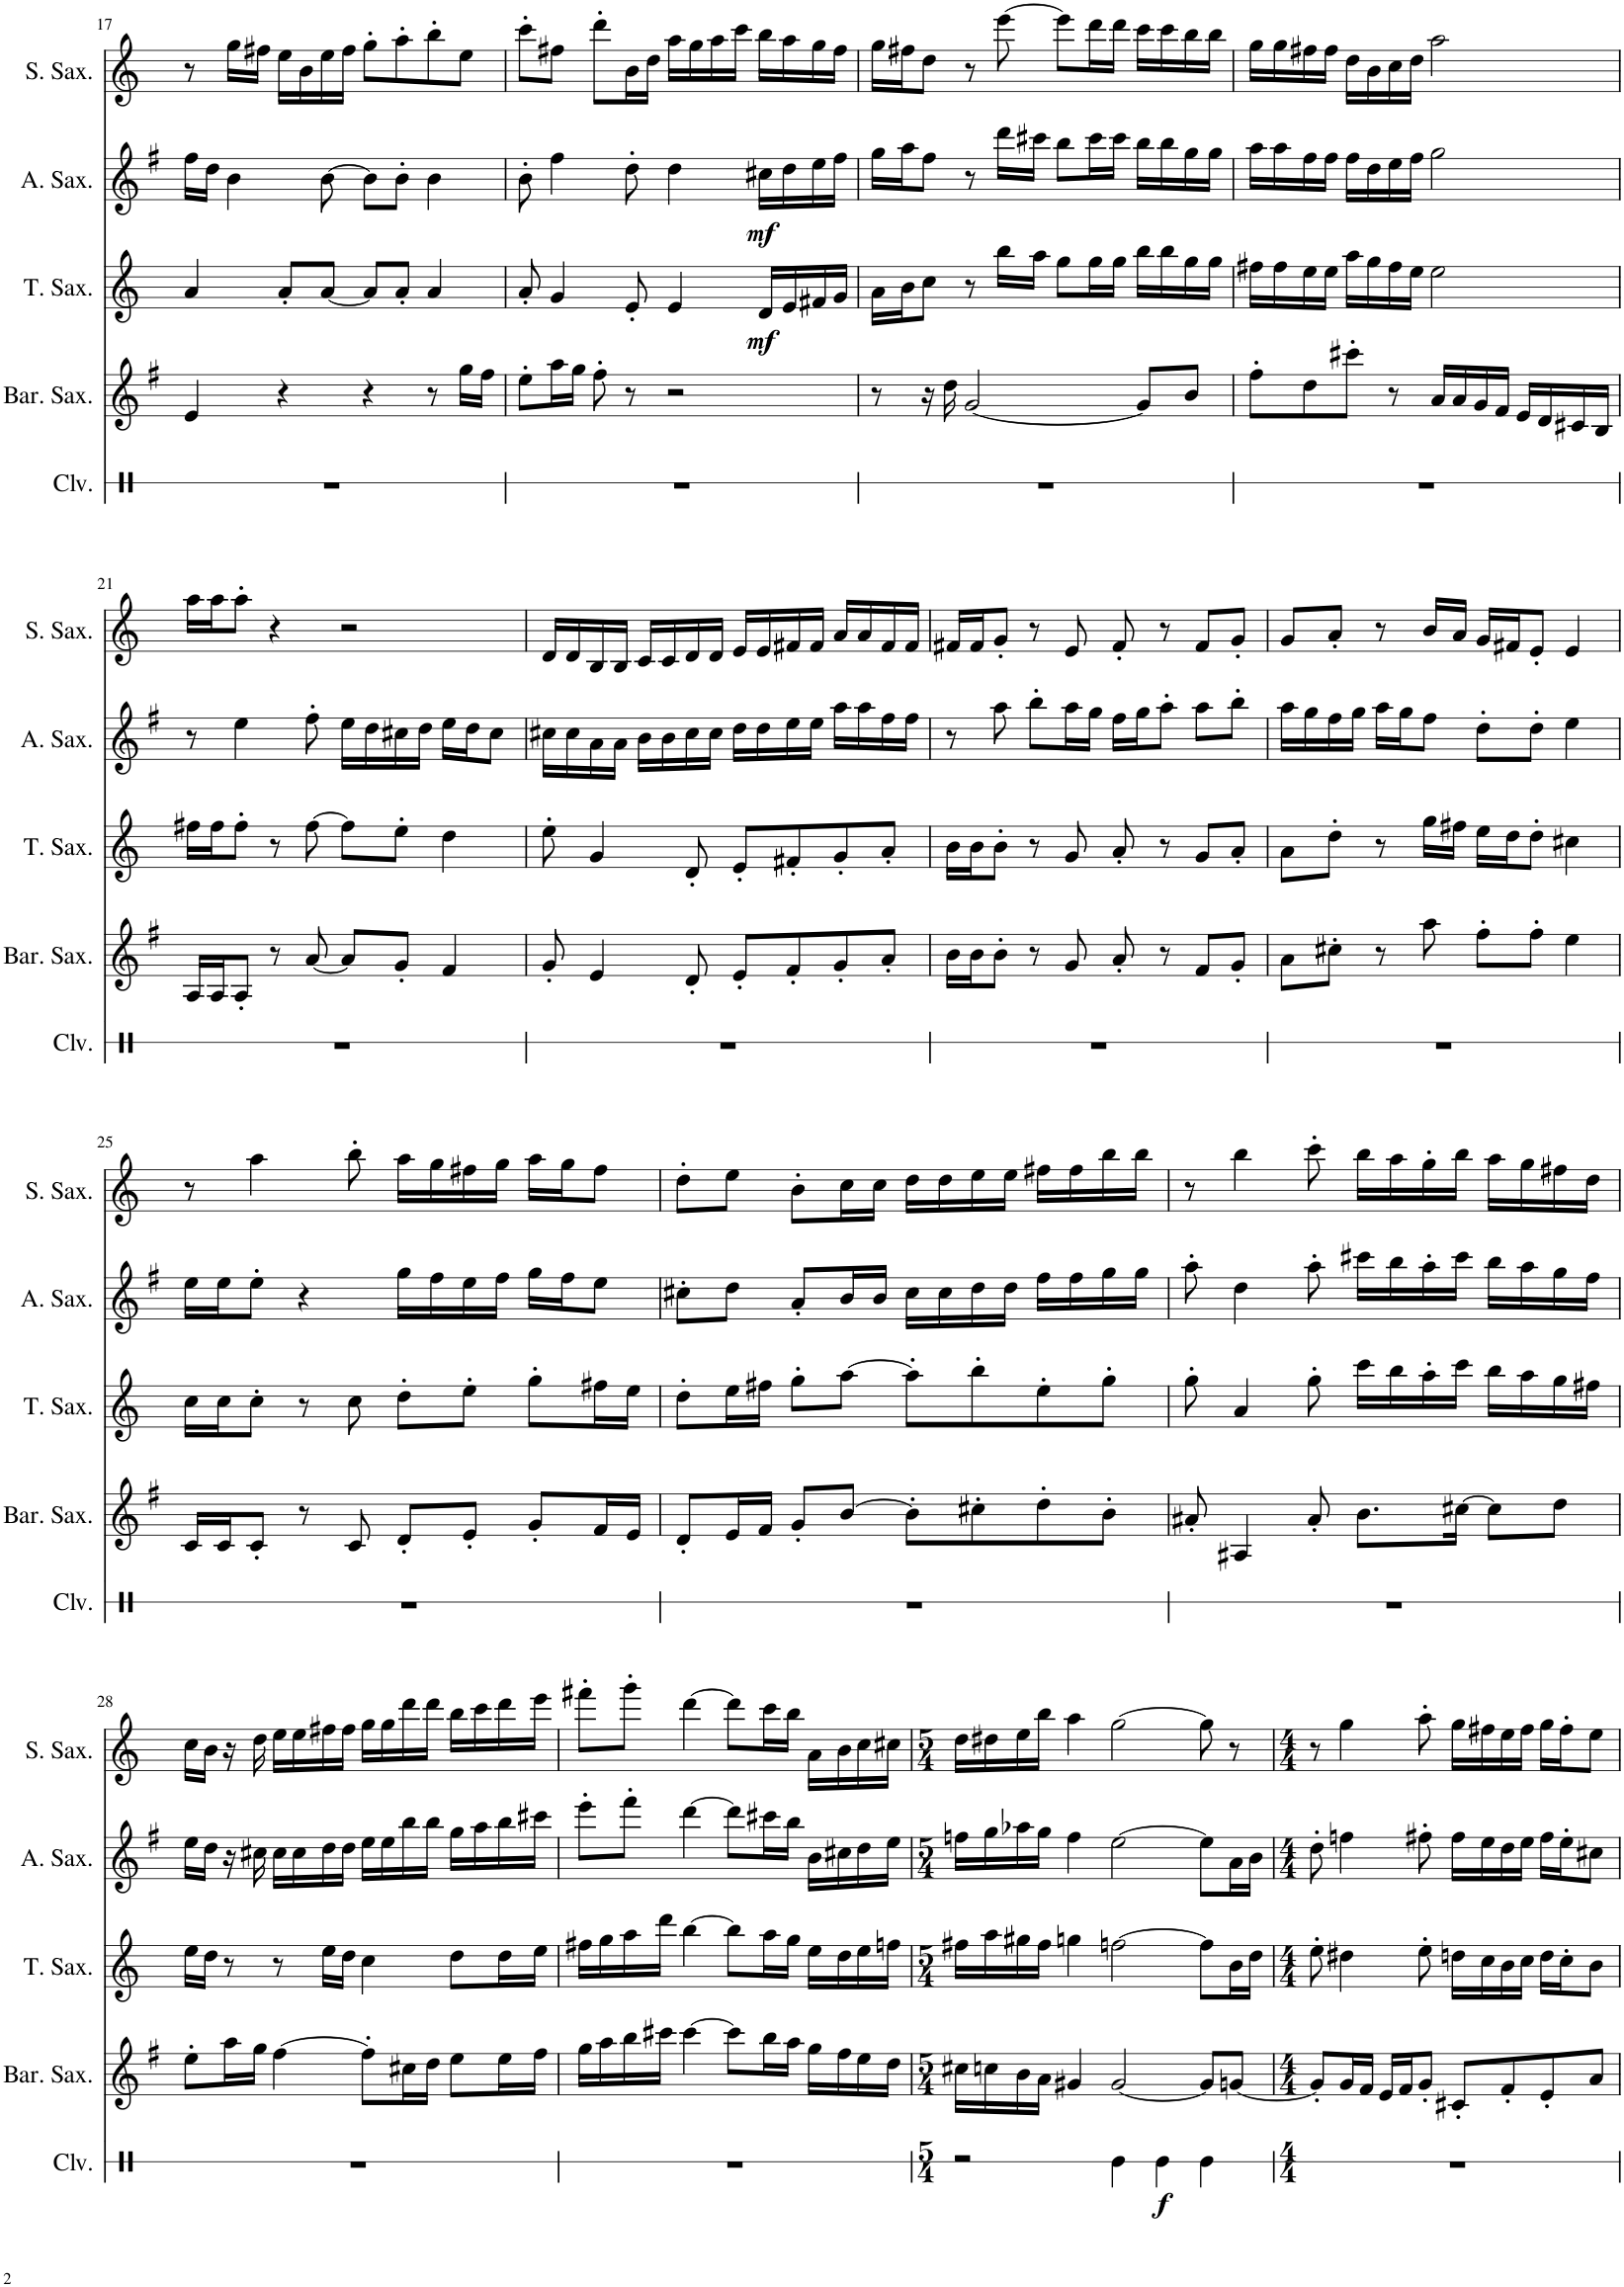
**kern	**dynam	**kern	**kern	**dynam	**kern	**dynam	**kern
*part5	*part5	*part4	*part3	*part3	*part2	*part2	*part1
*staff5	*staff5	*staff4	*staff3	*staff3	*staff2	*staff2	*staff1
*I"クラベス	*	*I"バリトンサックス	*I"テナーサックス	*	*I"アルトサックス	*	*I"ソプラノサックス
!!LO:PB:g=z
*clefX	*	*clefG2	*clefG2	*	*clefG2	*	*clefG2
*	*	*Trd12c21	*Trd8c14	*	*Trd5c9	*	*Trd1c2
*k[]	*	*k[f#]	*k[]	*	*k[f#]	*	*k[]
*M4/4	*	*M4/4	*M4/4	*	*M4/4	*	*M4/4
=17	=17	=17	=17	=17	=17	=17	=17
1r	.	4e/	4a/	.	16ff#\LL	.	8r
.	.	.	.	.	16dd\JJ	.	.
.	.	.	.	.	4b\	.	16gg\LL
.	.	.	.	.	.	.	16ff#X\JJ
.	.	4r	8a'/L	.	.	.	16ee\LL
.	.	.	.	.	.	.	16b\
.	.	.	[8a/J	.	[8b\	.	16ee\
.	.	.	.	.	.	.	16ff#\JJ
.	.	4r	8a/L]	.	8b\L]	.	8gg'\L
.	.	.	8a'/J	.	8b'\J	.	8aa'\
.	.	8r	4a/	.	4b\	.	8bb'\
.	.	16gg\LL	.	.	.	.	8ee\J
.	.	16ff#\JJ	.	.	.	.	.
=18	=18	=18	=18	=18	=18	=18	=18
1r	.	8ee'\L	8a'/	.	8b'\	.	8ccc'\L
.	.	16aa\L	4g/	.	4ff#\	.	8ff#X\J
.	.	16gg\JJ	.	.	.	.	.
.	.	8ff#'\	.	.	.	.	8ddd'\L
.	.	8r	8e'/	.	8dd'\	.	16b\L
.	.	.	.	.	.	.	16dd\JJ
.	.	2r	4e/	.	4dd\	.	16aa\LL
.	.	.	.	.	.	.	16gg\
.	.	.	.	.	.	.	16aa\
.	.	.	.	.	.	.	16ccc\JJ
!	!	!	!	!LO:DY:b	!	!LO:DY:b	!
.	.	.	16d/LL	mf	16cc#X\LL	mf	16bb\LL
.	.	.	16e/	.	16dd\	.	16aa\
.	.	.	16f#X/	.	16ee\	.	16gg\
.	.	.	16g/JJ	.	16ff#\JJ	.	16ff#\JJ
=19	=19	=19	=19	=19	=19	=19	=19
1r	.	8r	16a\LL	.	16gg\LL	.	16gg\LL
.	.	.	16b\J	.	16aa\J	.	16ff#X\J
.	.	16r	8cc\J	.	8ff#\J	.	8dd\J
.	.	16dd\	.	.	.	.	.
.	.	[2g/	8r	.	8r	.	8r
.	.	.	16bb\LL	.	16ddd\LL	.	[8eee\
.	.	.	16aa\JJ	.	16ccc#X\JJ	.	.
.	.	.	8gg\L	.	8bb\L	.	8eee\L]
.	.	.	16gg\L	.	16ccc#\L	.	16ddd\L
.	.	.	16gg\JJ	.	16ccc#\JJ	.	16ddd\JJ
.	.	8g/L]	16bb\LL	.	16bb\LL	.	16ccc\LL
.	.	.	16bb\	.	16bb\	.	16ccc\
.	.	8b/J	16gg\	.	16gg\	.	16bb\
.	.	.	16gg\JJ	.	16gg\JJ	.	16bb\JJ
=20	=20	=20	=20	=20	=20	=20	=20
1r	.	8ff#'\L	16ff#X\LL	.	16aa\LL	.	16gg\LL
.	.	.	16ff#\	.	16aa\	.	16gg\
.	.	8dd\	16ee\	.	16ff#\	.	16ff#X\
.	.	.	16ee\JJ	.	16ff#\JJ	.	16ff#\JJ
.	.	8ccc#X'\J	16aa\LL	.	16ff#\LL	.	16dd\LL
.	.	.	16gg\	.	16dd\	.	16b\
.	.	8r	16ff#\	.	16ee\	.	16cc\
.	.	.	16ee\JJ	.	16ff#\JJ	.	16dd\JJ
.	.	16a/LL	2ee\	.	2gg\	.	2aa\
.	.	16a/	.	.	.	.	.
.	.	16g/	.	.	.	.	.
.	.	16f#/JJ	.	.	.	.	.
.	.	16e/LL	.	.	.	.	.
.	.	16d/	.	.	.	.	.
.	.	16c#X/	.	.	.	.	.
.	.	16B/JJ	.	.	.	.	.
!!LO:LB:g=z
=21	=21	=21	=21	=21	=21	=21	=21
1r	.	16A/LL	16ff#X\LL	.	8r	.	16aa\LL
.	.	16A/J	16ff#\J	.	.	.	16aa\J
.	.	8A'/J	8ff#'\J	.	4ee\	.	8aa'\J
.	.	8r	8r	.	.	.	4r
.	.	[8a/	[8ff#\	.	8ff#'\	.	.
.	.	8a/L]	8ff#\L]	.	16ee\LL	.	2r
.	.	.	.	.	16dd\	.	.
.	.	8g'/J	8ee'\J	.	16cc#X\	.	.
.	.	.	.	.	16dd\JJ	.	.
.	.	4f#/	4dd\	.	16ee\LL	.	.
.	.	.	.	.	16dd\J	.	.
.	.	.	.	.	8cc#\J	.	.
=22	=22	=22	=22	=22	=22	=22	=22
1r	.	8g'/	8ee'\	.	16cc#X\LL	.	16d/LL
.	.	.	.	.	16cc#\	.	16d/
.	.	4e/	4g/	.	16a\	.	16B/
.	.	.	.	.	16a\JJ	.	16B/JJ
.	.	.	.	.	16b\LL	.	16c/LL
.	.	.	.	.	16b\	.	16c/
.	.	8d'/	8d'/	.	16cc#\	.	16d/
.	.	.	.	.	16cc#\JJ	.	16d/JJ
.	.	8e'/L	8e'/L	.	16dd\LL	.	16e/LL
.	.	.	.	.	16dd\	.	16e/
.	.	8f#'/	8f#X'/	.	16ee\	.	16f#X/
.	.	.	.	.	16ee\JJ	.	16f#/JJ
.	.	8g'/	8g'/	.	16aa\LL	.	16a/LL
.	.	.	.	.	16aa\	.	16a/
.	.	8a'/J	8a'/J	.	16ff#\	.	16f#/
.	.	.	.	.	16ff#\JJ	.	16f#/JJ
=23	=23	=23	=23	=23	=23	=23	=23
1r	.	16b\LL	16b\LL	.	8r	.	16f#X/LL
.	.	16b\J	16b\J	.	.	.	16f#/J
.	.	8b'\J	8b'\J	.	8aa\	.	8g'/J
.	.	8r	8r	.	8bb'\L	.	8r
.	.	8g/	8g/	.	16aa\L	.	8e/
.	.	.	.	.	16gg\JJ	.	.
.	.	8a'/	8a'/	.	16ff#\LL	.	8f#'/
.	.	.	.	.	16gg\J	.	.
.	.	8r	8r	.	8aa'\J	.	8r
.	.	8f#/L	8g/L	.	8aa\L	.	8f#/L
.	.	8g'/J	8a'/J	.	8bb'\J	.	8g'/J
=24	=24	=24	=24	=24	=24	=24	=24
1r	.	8a\L	8a\L	.	16aa\LL	.	8g/L
.	.	.	.	.	16gg\	.	.
.	.	8cc#X'\J	8dd'\J	.	16ff#\	.	8a'/J
.	.	.	.	.	16gg\JJ	.	.
.	.	8r	8r	.	16aa\LL	.	8r
.	.	.	.	.	16gg\J	.	.
.	.	8aa\	16gg\LL	.	8ff#\J	.	16b/LL
.	.	.	16ff#X\JJ	.	.	.	16a/JJ
.	.	8ff#'\L	16ee\LL	.	8dd'\L	.	16g/LL
.	.	.	16dd\J	.	.	.	16f#X/J
.	.	8ff#'\J	8dd'\J	.	8dd'\J	.	8e'/J
.	.	4ee\	4cc#X\	.	4ee\	.	4e/
!!LO:LB:g=z
=25	=25	=25	=25	=25	=25	=25	=25
1r	.	16c/LL	16cc\LL	.	16ee\LL	.	8r
.	.	16c/J	16cc\J	.	16ee\J	.	.
.	.	8c'/J	8cc'\J	.	8ee'\J	.	4aa\
.	.	8r	8r	.	4r	.	.
.	.	8c/	8cc\	.	.	.	8bb'\
.	.	8d'/L	8dd'\L	.	16gg\LL	.	16aa\LL
.	.	.	.	.	16ff#\	.	16gg\
.	.	8e'/J	8ee'\J	.	16ee\	.	16ff#X\
.	.	.	.	.	16ff#\JJ	.	16gg\JJ
.	.	8g'/L	8gg'\L	.	16gg\LL	.	16aa\LL
.	.	.	.	.	16ff#\J	.	16gg\J
.	.	16f#/L	16ff#X\L	.	8ee\J	.	8ff#\J
.	.	16e/JJ	16ee\JJ	.	.	.	.
=26	=26	=26	=26	=26	=26	=26	=26
1r	.	8d'/L	8dd'\L	.	8cc#X'\L	.	8dd'\L
.	.	16e/L	16ee\L	.	8dd\J	.	8ee\J
.	.	16f#/JJ	16ff#X\JJ	.	.	.	.
.	.	8g'/L	8gg'\L	.	8a'/L	.	8b'\L
.	.	[8b/J	[8aa\J	.	16b/L	.	16cc\L
.	.	.	.	.	16b/JJ	.	16cc\JJ
.	.	8b'\L]	8aa'\L]	.	16cc#\LL	.	16dd\LL
.	.	.	.	.	16cc#\	.	16dd\
.	.	8cc#X'\	8bb'\	.	16dd\	.	16ee\
.	.	.	.	.	16dd\JJ	.	16ee\JJ
.	.	8dd'\	8ee'\	.	16ff#\LL	.	16ff#X\LL
.	.	.	.	.	16ff#\	.	16ff#\
.	.	8b'\J	8gg'\J	.	16gg\	.	16bb\
.	.	.	.	.	16gg\JJ	.	16bb\JJ
=27	=27	=27	=27	=27	=27	=27	=27
1r	.	8a#X'/	8gg'\	.	8aa'\	.	8r
.	.	4A#X/	4a/	.	4dd\	.	4bb\
.	.	8a#'/	8gg'\	.	8aa'\	.	8ccc'\
.	.	8.b\L	16ccc\LL	.	16ccc#X\LL	.	16bb\LL
.	.	.	16bb\	.	16bb\	.	16aa\
.	.	.	16aa'\	.	16aa'\	.	16gg'\
.	.	[16cc#X\Jk	16ccc\JJ	.	16ccc#\JJ	.	16bb\JJ
.	.	8cc#\L]	16bb\LL	.	16bb\LL	.	16aa\LL
.	.	.	16aa\	.	16aa\	.	16gg\
.	.	8dd\J	16gg\	.	16gg\	.	16ff#X\
.	.	.	16ff#X\JJ	.	16ff#\JJ	.	16dd\JJ
!!LO:LB:g=z
=28	=28	=28	=28	=28	=28	=28	=28
1r	.	8ee'\L	16ee\LL	.	16ee\LL	.	16cc\LL
.	.	.	16dd\JJ	.	16dd\JJ	.	16b\JJ
.	.	16aa\L	8r	.	16r	.	16r
.	.	16gg\JJ	.	.	16cc#X\	.	16dd\
.	.	[4ff#\	8r	.	16cc#\LL	.	16ee\LL
.	.	.	.	.	16cc#\	.	16ee\
.	.	.	16ee\LL	.	16dd\	.	16ff#X\
.	.	.	16dd\JJ	.	16dd\JJ	.	16ff#\JJ
.	.	8ff#'\L]	4cc\	.	16ee\LL	.	16gg\LL
.	.	.	.	.	16ee\	.	16gg\
.	.	16cc#X\L	.	.	16bb\	.	16ddd\
.	.	16dd\JJ	.	.	16bb\JJ	.	16ddd\JJ
.	.	8ee\L	8dd\L	.	16gg\LL	.	16bb\LL
.	.	.	.	.	16aa\	.	16ccc\
.	.	16ee\L	16dd\L	.	16bb\	.	16ddd\
.	.	16ff#\JJ	16ee\JJ	.	16ccc#X\JJ	.	16eee\JJ
=29	=29	=29	=29	=29	=29	=29	=29
1r	.	16gg\LL	16ff#X\LL	.	8eee'\L	.	8fff#X'\L
.	.	16aa\	16gg\	.	.	.	.
.	.	16bb\	16aa\	.	8fff#'\J	.	8ggg'\J
.	.	16ccc#X\JJ	16ddd\JJ	.	.	.	.
.	.	[4ccc#\	[4bb\	.	[4ddd\	.	[4ddd\
.	.	8ccc#\L]	8bb\L]	.	8ddd\L]	.	8ddd\L]
.	.	16bb\L	16aa\L	.	16ccc#X\L	.	16ccc\L
.	.	16aa\JJ	16gg\JJ	.	16bb\JJ	.	16bb\JJ
.	.	16gg\LL	16ee\LL	.	16b\LL	.	16a\LL
.	.	16ff#\	16dd\	.	16cc#X\	.	16b\
.	.	16ee\	16ee\	.	16dd\	.	16cc\
.	.	16dd\JJ	16ffn\JJ	.	16ee\JJ	.	16cc#X\JJ
=30	=30	=30	=30	=30	=30	=30	=30
*M5/4	*	*M5/4	*M5/4	*	*M5/4	*	*M5/4
2r	.	16cc#X\LL	16ff#X\LL	.	16ffn\LL	.	16dd\LL
.	.	16ccn\	16aa\	.	16gg\	.	16dd#X\
.	.	16b\	16gg#X\	.	16aa-X\	.	16ee\
.	.	16a\JJ	16ff#\JJ	.	16gg\JJ	.	16bb\JJ
.	.	4g#X/	4ggn\	.	4ff\	.	4aa\
4Re\	.	[2g#/	[2ffn\	.	[2ee\	.	[2gg\
!	!LO:DY:b	!	!	!	!	!	!
4Re\	f	.	.	.	.	.	.
4Re\	.	8g#/L]	8ff\L]	.	8ee\L]	.	8gg\]
.	.	[8gn/J	16b\L	.	16a\L	.	8r
.	.	.	16dd\JJ	.	16b\JJ	.	.
=31	=31	=31	=31	=31	=31	=31	=31
*M4/4	*	*M4/4	*M4/4	*	*M4/4	*	*M4/4
1r	.	8g'/L]	8ee'\	.	8dd'\	.	8r
.	.	16g/L	4dd#X\	.	4ffn\	.	4gg\
.	.	16f#/JJ	.	.	.	.	.
.	.	16e/LL	.	.	.	.	.
.	.	16f#/J	.	.	.	.	.
.	.	8g'/J	8ee'\	.	8ff#X'\	.	8aa'\
.	.	8c#X'/L	16ddn\LL	.	16ff#\LL	.	16gg\LL
.	.	.	16cc\	.	16ee\	.	16ff#X\
.	.	8f#'/	16b\	.	16dd\	.	16ee\
.	.	.	16cc\JJ	.	16ee\JJ	.	16ff#\JJ
.	.	8e'/	16dd\LL	.	16ff#\LL	.	16gg\LL
.	.	.	16cc'\J	.	16ee'\J	.	16ff#'\J
.	.	8a/J	8b\J	.	8cc#X\J	.	8ee\J
=	=	=	=	=	=	=	=
*-	*-	*-	*-	*-	*-	*-	*-
